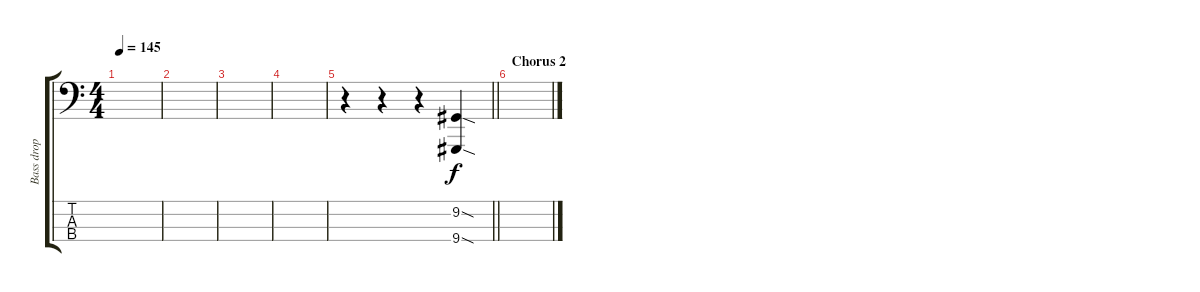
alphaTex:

\track ("Bass drop" "Bass drop") {instrument lead2sawtooth}
\staff {score tabs}
\tuning (E1 B0 Gb0 B-1) {hide}
\ts (4 4)
\tempo 145
\clef f4
\ks c
|
|
|
|
\barLineRight lightlight
r.4 r.4 r.4 (9.2{sod} 9.4{sod}).4 |
\section ("" "Chorus 2")
